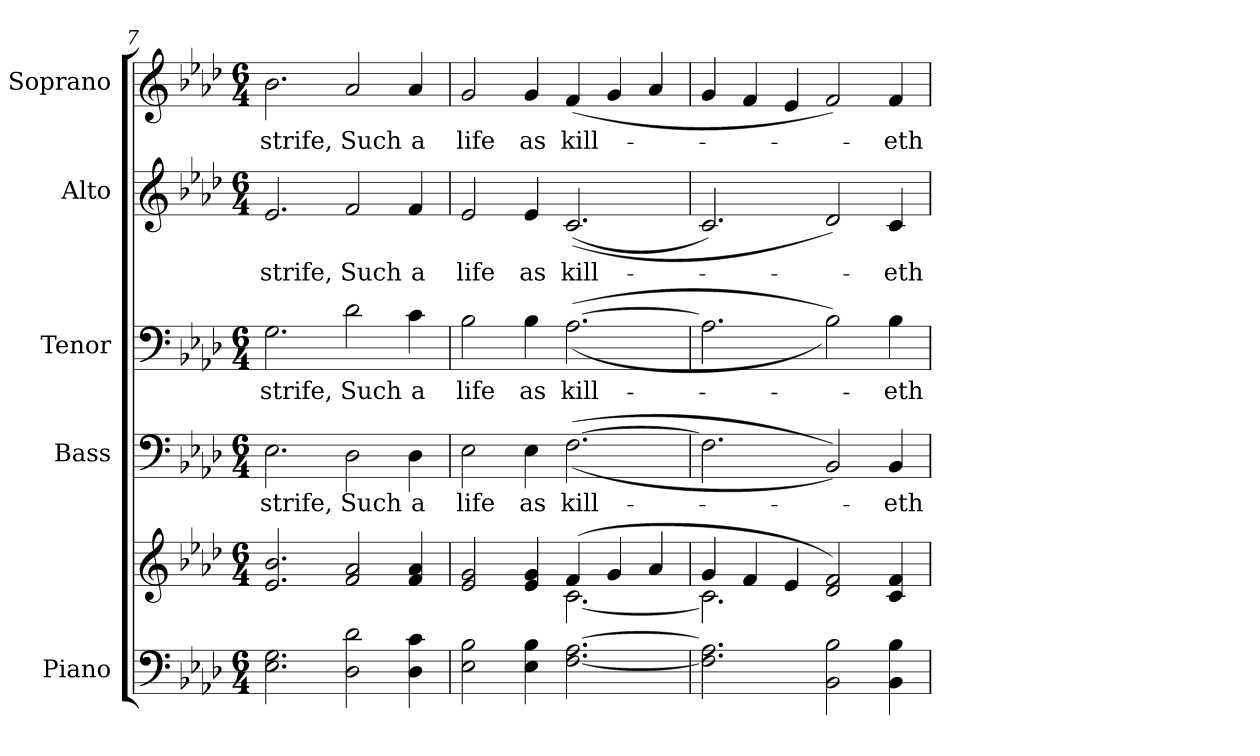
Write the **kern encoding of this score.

**kern	**kern	**kern	**text	**kern	**text	**kern	**text	**kern	**text
*part5	*part5	*part4	*part4	*part3	*part3	*part2	*part2	*part1	*part1
*staff6	*staff5	*staff4	*staff4	*staff3	*staff3	*staff2	*staff2	*staff1	*staff1
*I"Piano	*	*I"Bass	*	*I"Tenor	*	*I"Alto	*	*I"Soprano	*
*I'Pno.	*	*I'B.	*	*I'T.	*	*I'A.	*	*I'S.	*
!!LO:PB:g=z
*clefF4	*clefG2	*clefF4	*	*clefF4	*	*clefG2	*	*clefG2	*
*k[b-e-a-d-]	*k[b-e-a-d-]	*k[b-e-a-d-]	*	*k[b-e-a-d-]	*	*k[b-e-a-d-]	*	*k[b-e-a-d-]	*
*A-:	*A-:	*A-:	*	*A-:	*	*A-:	*	*A-:	*
*M6/4	*M6/4	*M6/4	*	*M6/4	*	*M6/4	*	*M6/4	*
=7	=7	=7	=7	=7	=7	=7	=7	=7	=7
!	!	!	!LO:LY:b:color=#000000	!	!	!	!	!	!
!	!	!	!	!	!LO:LY:b:color=#000000	!	!	!	!
!	!	!	!	!	!	!	!LO:LY:b:color=#000000	!	!
!	!	!	!	!	!	!	!	!	!LO:LY:b:color=#000000
2.E-i\ 2.Gi	2.e-i/ 2.b-i	2.E-i\	strife,	2.Gi\	strife,	2.e-i/	strife,	2.b-i\	strife,
!	!	!	!LO:LY:b:color=#000000	!	!	!	!	!	!
!	!	!	!	!	!LO:LY:b:color=#000000	!	!	!	!
!	!	!	!	!	!	!	!LO:LY:b:color=#000000	!	!
!	!	!	!	!	!	!	!	!	!LO:LY:b:color=#000000
2D-i\ 2d-i	2fi/ 2a-i	2D-i\	Such	2d-i\	Such	2fi/	Such	2a-i/	Such
!	!	!	!LO:LY:b:color=#000000	!	!	!	!	!	!
!	!	!	!	!	!LO:LY:b:color=#000000	!	!	!	!
!	!	!	!	!	!	!	!LO:LY:b:color=#000000	!	!
!	!	!	!	!	!	!	!	!	!LO:LY:b:color=#000000
4D-i\ 4ci	4fi/ 4a-i	4D-i\	a	4ci\	a	4fi/	a	4a-i/	a
=8	=8	=8	=8	=8	=8	=8	=8	=8	=8
*	*^	*	*	*	*	*	*	*	*
!	!	!	!	!LO:LY:b:color=#000000	!	!	!	!	!	!
!	!	!	!	!	!	!LO:LY:b:color=#000000	!	!	!	!
!	!	!	!	!	!	!	!	!LO:LY:b:color=#000000	!	!
!	!	!	!	!	!	!	!	!	!	!LO:LY:b:color=#000000
2E-i\ 2B-i	2e-i/ 2gi	2.ryy	2E-i\	life	2B-i\	life	2e-i/	life	2gi/	life
!	!	!	!	!LO:LY:b:color=#000000	!	!	!	!	!	!
!	!	!	!	!	!	!LO:LY:b:color=#000000	!	!	!	!
!	!	!	!	!	!	!	!	!LO:LY:b:color=#000000	!	!
!	!	!	!	!	!	!	!	!	!	!LO:LY:b:color=#000000
4E-i\ 4B-i	4e-i/ 4gi	.	4E-i\	as	4B-i\	as	4e-i/	as	4gi/	as
!	!	!	!	!LO:LY:b:color=#000000	!	!	!	!	!	!
!	!	!	!	!	!	!LO:LY:b:color=#000000	!	!	!	!
!	!	!	!	!	!	!	!	!LO:LY:b:color=#000000	!	!
!	!	!	!	!	!	!	!	!	!	!LO:LY:b:color=#000000
[<2.Fi\ [>2.A-i	(4fi/	[<2.ci\	(([>2.Fi\	kill-	(([>2.A-i\	kill-	((2.ci/	kill-	(4fi/	kill-
.	4gi/	.	.	.	.	.	.	.	4gi/	.
.	4a-i/	.	.	.	.	.	.	.	4a-i/	.
=9	=9	=9	=9	=9	=9	=9	=9	=9	=9	=9
2.Fi\] 2.A-i]	4gi/	2.ci\]	2.Fi\]	.	2.A-i\]	.	2.ci/)	.	4gi/	.
.	4fi/	.	.	.	.	.	.	.	4fi/	.
.	4e-i/	.	.	.	.	.	.	.	4e-i/	.
2BB-i\ 2B-i	2d-i/ 2fi)	2.ryy	2BB-i/))	.	2B-i\))	.	2d-i/)	.	2fi/)	.
!	!	!	!	!LO:LY:b:color=#000000	!	!	!	!	!	!
!	!	!	!	!	!	!LO:LY:b:color=#000000	!	!	!	!
!	!	!	!	!	!	!	!	!LO:LY:b:color=#000000	!	!
!	!	!	!	!	!	!	!	!	!	!LO:LY:b:color=#000000
4BB-i\ 4B-i	4ci/ 4fi	.	4BB-i/	-eth	4B-i\	-eth	4ci/	-eth	4fi/	-eth
*	*v	*v	*	*	*	*	*	*	*	*
=	=	=	=	=	=	=	=	=	=
*-	*-	*-	*-	*-	*-	*-	*-	*-	*-
